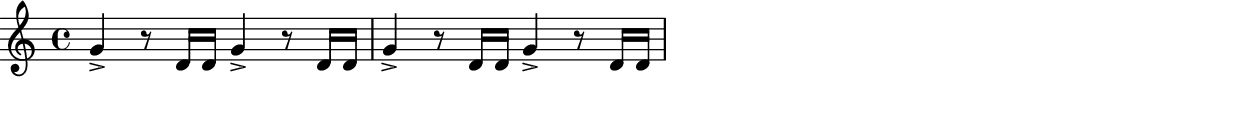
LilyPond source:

\include "lilypond-book-preamble.ly"
\paper {
  #(define dump-extents #t)

  indent = 0\mm
  line-width = 210\mm - 2.0 * 0.4\in
  ragged-right = ##t
  force-assignment = #""
  line-width = #(- line-width (* mm  3.000000))
}
\header {
  title = ""
  composer = ""
}
\layout {
}

<<
    \new Staff {   \set Staff.instrumentName = "" \clef treble <g'>4-> r8 <d'>16 <d'>16 <g'>4-> r8 <d'>16 <d'>16 <g'>4-> r8 <d'>16 <d'>16 <g'>4-> r8 <d'>16 <d'>16
               }
>>